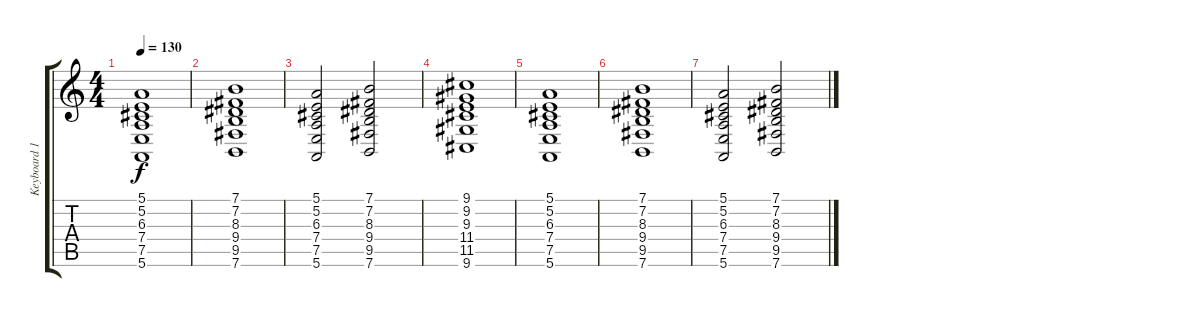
\track ("Keyboard 1" "Keyboard 1") {instrument stringensemble1}
\staff {score tabs}
\tuning (E4 B3 G3 D3 A2 E2) {hide}
\ts (4 4)
\tempo 130
\clef g2
\ks c
(5.1 5.2 6.3 7.4 7.5 5.6).1{dy f} |
(7.1 7.2 8.3 9.4 9.5 7.6).1 |
(5.1 5.2 6.3 7.4 7.5 5.6).2 (7.1 7.2 8.3 9.4 9.5 7.6).2 |
(9.1 9.2 9.3 11.4 11.5 9.6).1 |
(5.1 5.2 6.3 7.4 7.5 5.6).1 |
(7.1 7.2 8.3 9.4 9.5 7.6).1 |
(5.1 5.2 6.3 7.4 7.5 5.6).2 (7.1 7.2 8.3 9.4 9.5 7.6).2
